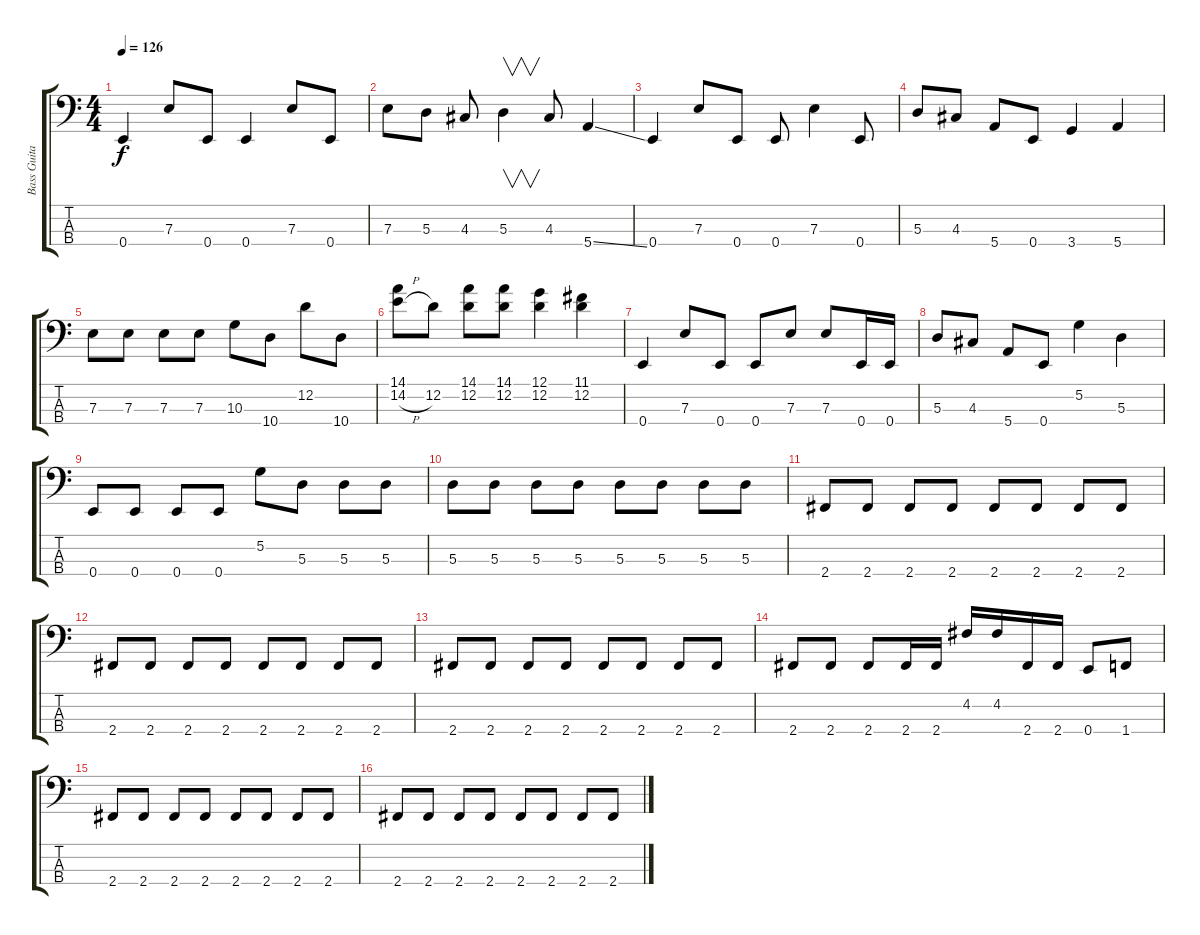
\track ("Bass Guitar" "Bass Guita") {instrument electricbassfinger}
\staff {score tabs}
\tuning (G2 D2 A1 E1) {hide}
\ts (4 4)
\tempo 126
\clef f4
\ks c
0.4.4{dy f} 7.3.8 0.4.8 0.4.4 7.3.8 0.4.8 |
7.3.8 5.3.8 4.3.8 5.3.4{v} 4.3.8 5.4{ss}.4 |
0.4.4 7.3.8 0.4.8 0.4.8 7.3.4 0.4.8 |
5.3.8 4.3.8 5.4.8 0.4.8 3.4.4 5.4.4 |
7.3.8 7.3.8 7.3.8 7.3.8 10.3.8 10.4.8 12.2.8 10.4.8 |
(14.1 14.2{h}).8 12.2.8 (14.1 12.2).8 (14.1 12.2).8 (12.1 12.2).4 (11.1 12.2).4 |
0.4.4 7.3.8 0.4.8 0.4.8 7.3.8 7.3.8 0.4.16 0.4.16 |
5.3.8 4.3.8 5.4.8 0.4.8 5.2.4 5.3.4 |
0.4.8 0.4.8 0.4.8 0.4.8 5.2.8 5.3.8 5.3.8 5.3.8 |
5.3.8 5.3.8 5.3.8 5.3.8 5.3.8 5.3.8 5.3.8 5.3.8 |
2.4.8 2.4.8 2.4.8 2.4.8 2.4.8 2.4.8 2.4.8 2.4.8 |
2.4.8 2.4.8 2.4.8 2.4.8 2.4.8 2.4.8 2.4.8 2.4.8 |
2.4.8 2.4.8 2.4.8 2.4.8 2.4.8 2.4.8 2.4.8 2.4.8 |
2.4.8 2.4.8 2.4.8 2.4.16 2.4.16 4.2.16 4.2.16 2.4.16 2.4.16 0.4.8 1.4.8 |
2.4.8 2.4.8 2.4.8 2.4.8 2.4.8 2.4.8 2.4.8 2.4.8 |
2.4.8 2.4.8 2.4.8 2.4.8 2.4.8 2.4.8 2.4.8 2.4.8
